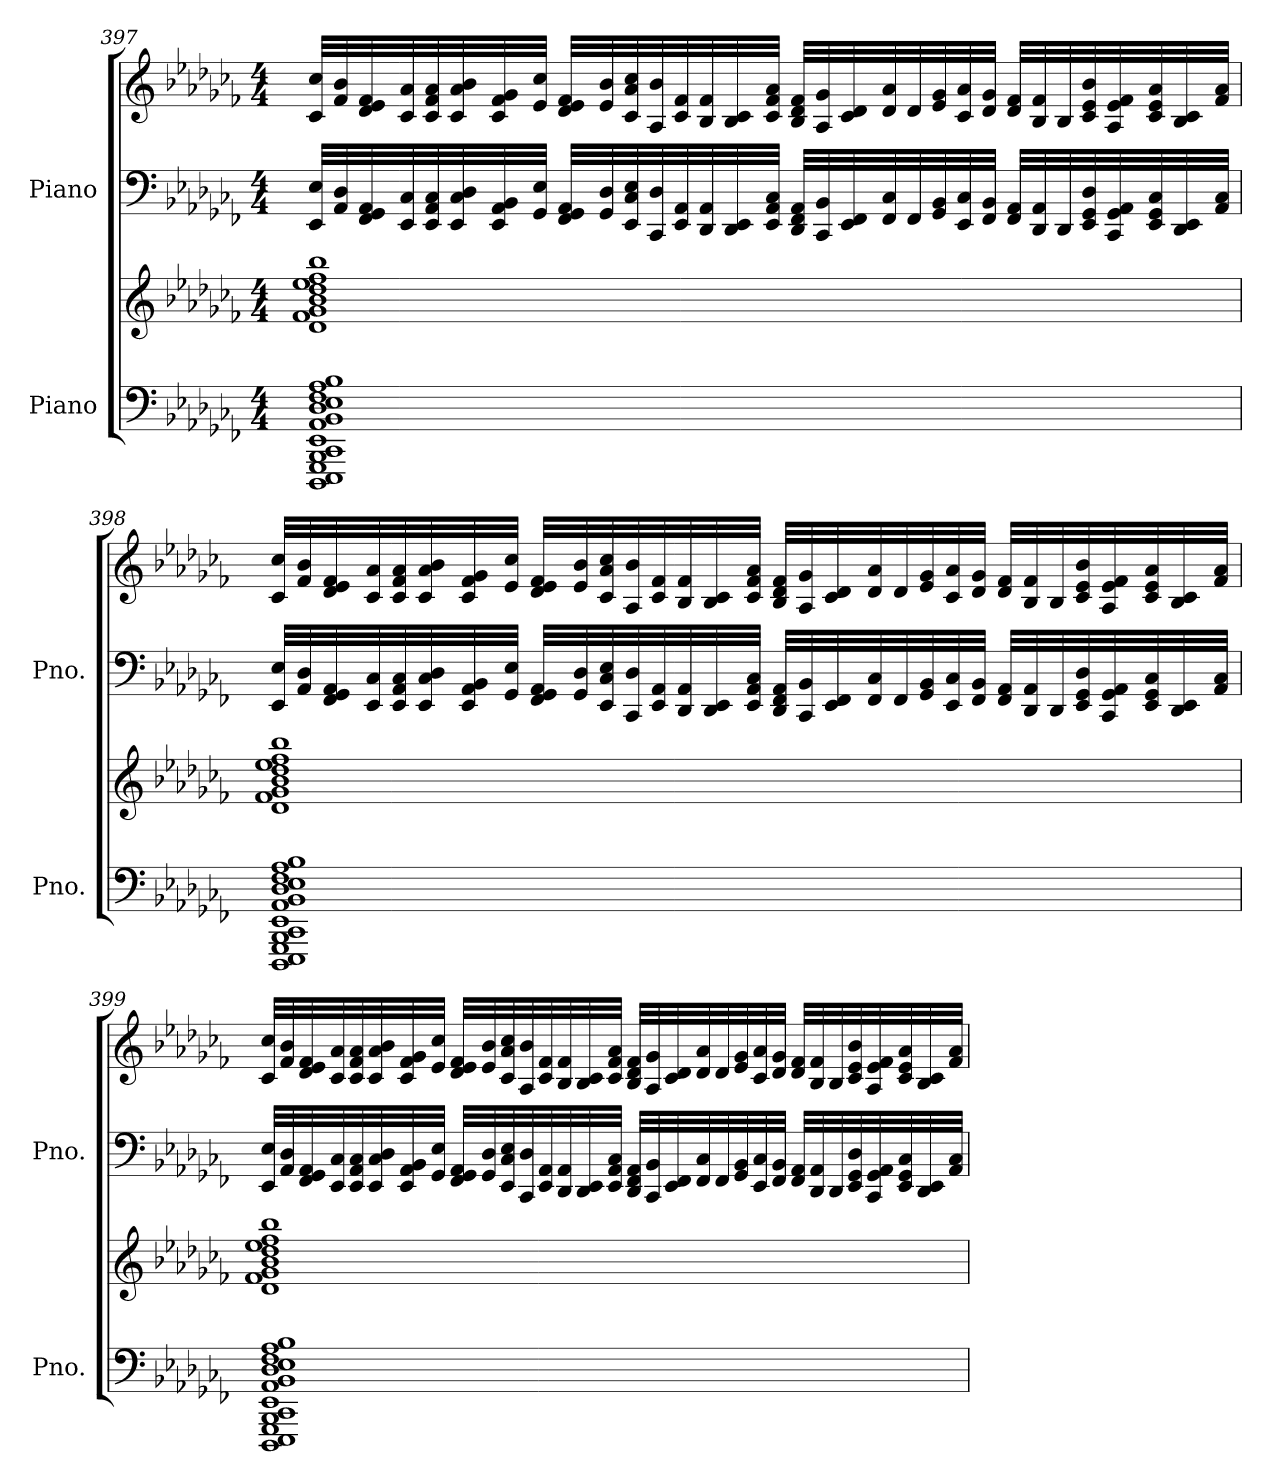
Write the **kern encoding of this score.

**kern	**kern	**kern	**kern
*part2	*part2	*part1	*part1
*staff4	*staff3	*staff2	*staff1
*I"Piano	*	*I"Piano	*
*I'Pno.	*	*I'Pno.	*
!!LO:LB:g=z
*clefF4	*clefG2	*clefF4	*clefG2
*ITrd14c24	*ITrd14c24	*ITrd-21c-36	*ITrd-21c-36
*k[b-e-a-d-g-c-f-]	*k[b-e-a-d-g-c-f-]	*k[b-e-a-d-g-c-f-]	*k[b-e-a-d-g-c-f-]
*M4/4	*M4/4	*M4/4	*M4/4
=397	=397	=397	=397
1DDDDD- 1EEEEE- 1GGGGG- 1BBBBB- 1CCCC- 1EEEE- 1AAAA- 1BBBB- 1DDD- 1EEE- 1FFF- 1AAA- 1BBB-	1DD- 1FF- 1GG- 1BB- 1D- 1E- 1F- 1B-	32ee-/ 32eee-/LLL	32cccc-/ 32ccccc-/LLL
.	.	32aa-/ 32ddd-/	32ffff-/ 32bbbb-/
.	.	32ff-/ 32gg-/ 32aa-/	32dddd-/ 32eeee-/ 32ffff-/
.	.	32ee-/ 32ccc-/	32cccc-/ 32aaaa-/
.	.	32ee-/ 32aa-/ 32ccc-/	32cccc-/ 32ffff-/ 32aaaa-/
.	.	32ee-/ 32ccc-/ 32ddd-/	32cccc-/ 32aaaa-/ 32bbbb-/
.	.	32ee-/ 32aa-/ 32bb-/	32cccc-/ 32ffff-/ 32gggg-/
.	.	32gg-/ 32eee-/JJJ	32eeee-/ 32ccccc-/JJJ
.	.	32ff-/ 32gg-/ 32aa-/LLL	32dddd-/ 32eeee-/ 32ffff-/LLL
.	.	32gg-/ 32ddd-/	32eeee-/ 32bbbb-/
.	.	32ee-/ 32ccc-/ 32eee-/	32cccc-/ 32aaaa-/ 32ccccc-/
.	.	32cc-/ 32ddd-/	32aaa-/ 32bbbb-/
.	.	32ee-/ 32aa-/	32cccc-/ 32ffff-/
.	.	32dd-/ 32aa-/	32bbb-/ 32ffff-/
.	.	32dd-/ 32ee-/	32bbb-/ 32cccc-/
.	.	32ee-/ 32aa-/ 32ccc-/JJJ	32cccc-/ 32ffff-/ 32aaaa-/JJJ
.	.	32dd-/ 32ff-/ 32aa-/LLL	32bbb-/ 32dddd-/ 32ffff-/LLL
.	.	32cc-/ 32bb-/	32aaa-/ 32gggg-/
.	.	32ee-/ 32ff-/	32cccc-/ 32dddd-/
.	.	32ff-/ 32ccc-/	32dddd-/ 32aaaa-/
.	.	32ff-/	32dddd-/
.	.	32gg-/ 32bb-/	32eeee-/ 32gggg-/
.	.	32ee-/ 32ccc-/	32cccc-/ 32aaaa-/
.	.	32ff-/ 32bb-/JJJ	32dddd-/ 32gggg-/JJJ
.	.	32ff-/ 32aa-/LLL	32dddd-/ 32ffff-/LLL
.	.	32dd-/ 32aa-/	32bbb-/ 32ffff-/
.	.	32dd-/	32bbb-/
.	.	32ee-/ 32gg-/ 32ddd-/	32cccc-/ 32eeee-/ 32bbbb-/
.	.	32cc-/ 32gg-/ 32aa-/	32aaa-/ 32eeee-/ 32ffff-/
.	.	32ee-/ 32gg-/ 32ccc-/	32cccc-/ 32eeee-/ 32aaaa-/
.	.	32dd-/ 32ee-/	32bbb-/ 32cccc-/
.	.	32aa-/ 32ccc-/JJJ	32ffff-/ 32aaaa-/JJJ
!!LO:LB:g=z
=398	=398	=398	=398
1DDDDD- 1EEEEE- 1GGGGG- 1BBBBB- 1CCCC- 1EEEE- 1AAAA- 1BBBB- 1DDD- 1EEE- 1FFF- 1AAA- 1BBB-	1DD- 1FF- 1GG- 1BB- 1D- 1E- 1F- 1B-	32ee-/ 32eee-/LLL	32cccc-/ 32ccccc-/LLL
.	.	32aa-/ 32ddd-/	32ffff-/ 32bbbb-/
.	.	32ff-/ 32gg-/ 32aa-/	32dddd-/ 32eeee-/ 32ffff-/
.	.	32ee-/ 32ccc-/	32cccc-/ 32aaaa-/
.	.	32ee-/ 32aa-/ 32ccc-/	32cccc-/ 32ffff-/ 32aaaa-/
.	.	32ee-/ 32ccc-/ 32ddd-/	32cccc-/ 32aaaa-/ 32bbbb-/
.	.	32ee-/ 32aa-/ 32bb-/	32cccc-/ 32ffff-/ 32gggg-/
.	.	32gg-/ 32eee-/JJJ	32eeee-/ 32ccccc-/JJJ
.	.	32ff-/ 32gg-/ 32aa-/LLL	32dddd-/ 32eeee-/ 32ffff-/LLL
.	.	32gg-/ 32ddd-/	32eeee-/ 32bbbb-/
.	.	32ee-/ 32ccc-/ 32eee-/	32cccc-/ 32aaaa-/ 32ccccc-/
.	.	32cc-/ 32ddd-/	32aaa-/ 32bbbb-/
.	.	32ee-/ 32aa-/	32cccc-/ 32ffff-/
.	.	32dd-/ 32aa-/	32bbb-/ 32ffff-/
.	.	32dd-/ 32ee-/	32bbb-/ 32cccc-/
.	.	32ee-/ 32aa-/ 32ccc-/JJJ	32cccc-/ 32ffff-/ 32aaaa-/JJJ
.	.	32dd-/ 32ff-/ 32aa-/LLL	32bbb-/ 32dddd-/ 32ffff-/LLL
.	.	32cc-/ 32bb-/	32aaa-/ 32gggg-/
.	.	32ee-/ 32ff-/	32cccc-/ 32dddd-/
.	.	32ff-/ 32ccc-/	32dddd-/ 32aaaa-/
.	.	32ff-/	32dddd-/
.	.	32gg-/ 32bb-/	32eeee-/ 32gggg-/
.	.	32ee-/ 32ccc-/	32cccc-/ 32aaaa-/
.	.	32ff-/ 32bb-/JJJ	32dddd-/ 32gggg-/JJJ
.	.	32ff-/ 32aa-/LLL	32dddd-/ 32ffff-/LLL
.	.	32dd-/ 32aa-/	32bbb-/ 32ffff-/
.	.	32dd-/	32bbb-/
.	.	32ee-/ 32gg-/ 32ddd-/	32cccc-/ 32eeee-/ 32bbbb-/
.	.	32cc-/ 32gg-/ 32aa-/	32aaa-/ 32eeee-/ 32ffff-/
.	.	32ee-/ 32gg-/ 32ccc-/	32cccc-/ 32eeee-/ 32aaaa-/
.	.	32dd-/ 32ee-/	32bbb-/ 32cccc-/
.	.	32aa-/ 32ccc-/JJJ	32ffff-/ 32aaaa-/JJJ
!!LO:PB:g=z
=399	=399	=399	=399
1DDDDD- 1EEEEE- 1GGGGG- 1BBBBB- 1CCCC- 1EEEE- 1AAAA- 1BBBB- 1DDD- 1EEE- 1FFF- 1AAA- 1BBB-	1DD- 1FF- 1GG- 1BB- 1D- 1E- 1F- 1B-	32ee-/ 32eee-/LLL	32cccc-/ 32ccccc-/LLL
.	.	32aa-/ 32ddd-/	32ffff-/ 32bbbb-/
.	.	32ff-/ 32gg-/ 32aa-/	32dddd-/ 32eeee-/ 32ffff-/
.	.	32ee-/ 32ccc-/	32cccc-/ 32aaaa-/
.	.	32ee-/ 32aa-/ 32ccc-/	32cccc-/ 32ffff-/ 32aaaa-/
.	.	32ee-/ 32ccc-/ 32ddd-/	32cccc-/ 32aaaa-/ 32bbbb-/
.	.	32ee-/ 32aa-/ 32bb-/	32cccc-/ 32ffff-/ 32gggg-/
.	.	32gg-/ 32eee-/JJJ	32eeee-/ 32ccccc-/JJJ
.	.	32ff-/ 32gg-/ 32aa-/LLL	32dddd-/ 32eeee-/ 32ffff-/LLL
.	.	32gg-/ 32ddd-/	32eeee-/ 32bbbb-/
.	.	32ee-/ 32ccc-/ 32eee-/	32cccc-/ 32aaaa-/ 32ccccc-/
.	.	32cc-/ 32ddd-/	32aaa-/ 32bbbb-/
.	.	32ee-/ 32aa-/	32cccc-/ 32ffff-/
.	.	32dd-/ 32aa-/	32bbb-/ 32ffff-/
.	.	32dd-/ 32ee-/	32bbb-/ 32cccc-/
.	.	32ee-/ 32aa-/ 32ccc-/JJJ	32cccc-/ 32ffff-/ 32aaaa-/JJJ
.	.	32dd-/ 32ff-/ 32aa-/LLL	32bbb-/ 32dddd-/ 32ffff-/LLL
.	.	32cc-/ 32bb-/	32aaa-/ 32gggg-/
.	.	32ee-/ 32ff-/	32cccc-/ 32dddd-/
.	.	32ff-/ 32ccc-/	32dddd-/ 32aaaa-/
.	.	32ff-/	32dddd-/
.	.	32gg-/ 32bb-/	32eeee-/ 32gggg-/
.	.	32ee-/ 32ccc-/	32cccc-/ 32aaaa-/
.	.	32ff-/ 32bb-/JJJ	32dddd-/ 32gggg-/JJJ
.	.	32ff-/ 32aa-/LLL	32dddd-/ 32ffff-/LLL
.	.	32dd-/ 32aa-/	32bbb-/ 32ffff-/
.	.	32dd-/	32bbb-/
.	.	32ee-/ 32gg-/ 32ddd-/	32cccc-/ 32eeee-/ 32bbbb-/
.	.	32cc-/ 32gg-/ 32aa-/	32aaa-/ 32eeee-/ 32ffff-/
.	.	32ee-/ 32gg-/ 32ccc-/	32cccc-/ 32eeee-/ 32aaaa-/
.	.	32dd-/ 32ee-/	32bbb-/ 32cccc-/
.	.	32aa-/ 32ccc-/JJJ	32ffff-/ 32aaaa-/JJJ
=	=	=	=
*-	*-	*-	*-
